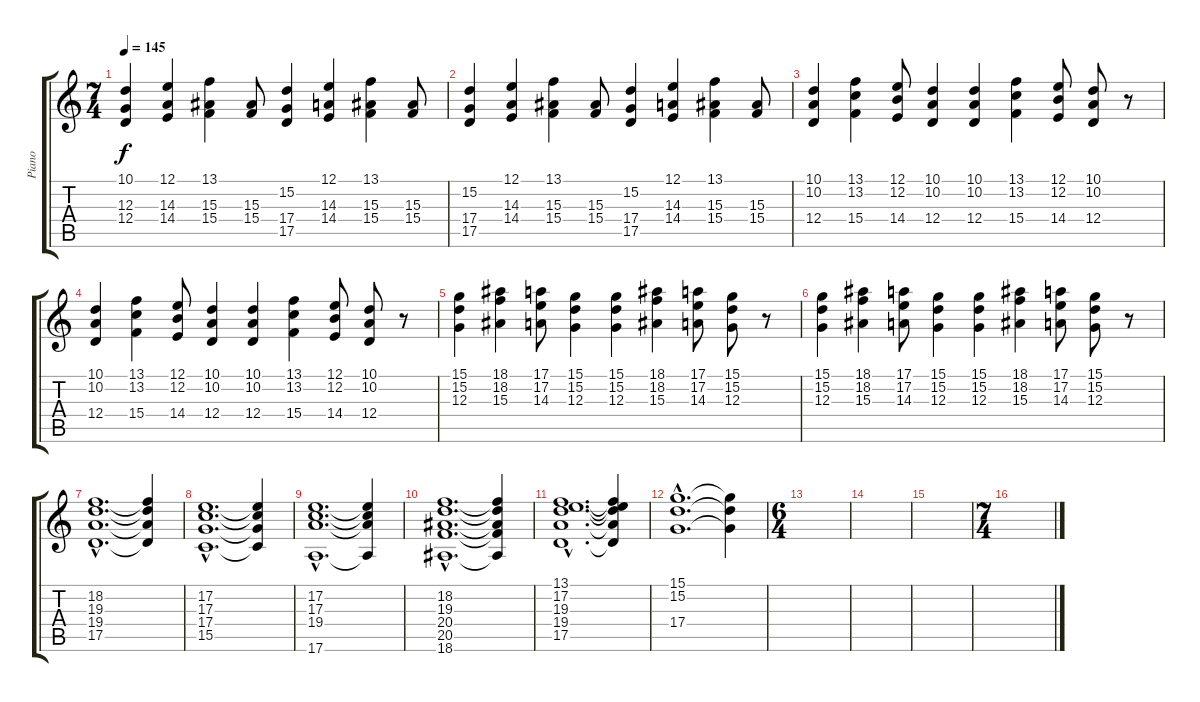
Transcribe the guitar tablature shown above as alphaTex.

\track ("Piano" "Piano") {instrument acousticgrandpiano}
\staff {score tabs}
\tuning (E4 B3 G3 D3 A2 E2) {hide}
\ts (7 4)
\tempo 145
\clef g2
\ks c
(10.1 12.3 12.4).4{dy f} (12.1 14.3 14.4).4 (13.1 15.3 15.4).4 (15.3 15.4).8 (15.2 17.4 17.5).4 (12.1 14.3 14.4).4 (13.1 15.3 15.4).4 (15.3 15.4).8 |
(15.2 17.4 17.5).4 (12.1 14.3 14.4).4 (13.1 15.3 15.4).4 (15.3 15.4).8 (15.2 17.4 17.5).4 (12.1 14.3 14.4).4 (13.1 15.3 15.4).4 (15.3 15.4).8 |
(10.1 10.2 12.4).4 (13.1 13.2 15.4).4 (12.1 12.2 14.4).8 (10.1 10.2 12.4).4 (10.1 10.2 12.4).4 (13.1 13.2 15.4).4 (12.1 12.2 14.4).8 (10.1 10.2 12.4).8 r.8 |
(10.1 10.2 12.4).4 (13.1 13.2 15.4).4 (12.1 12.2 14.4).8 (10.1 10.2 12.4).4 (10.1 10.2 12.4).4 (13.1 13.2 15.4).4 (12.1 12.2 14.4).8 (10.1 10.2 12.4).8 r.8 |
(15.1 15.2 12.3).4 (18.1 18.2 15.3).4 (17.1 17.2 14.3).8 (15.1 15.2 12.3).4 (15.1 15.2 12.3).4 (18.1 18.2 15.3).4 (17.1 17.2 14.3).8 (15.1 15.2 12.3).8 r.8 |
(15.1 15.2 12.3).4 (18.1 18.2 15.3).4 (17.1 17.2 14.3).8 (15.1 15.2 12.3).4 (15.1 15.2 12.3).4 (18.1 18.2 15.3).4 (17.1 17.2 14.3).8 (15.1 15.2 12.3).8 r.8 |
(18.2{hac} 19.3{hac} 19.4{hac} 17.5{hac}).1{d} (18.2{t} 19.3{t} 19.4{t} 17.5{t}).4 |
(17.2{hac} 17.3{hac} 17.4{hac} 15.5{hac}).1{d} (17.2{t} 17.3{t} 17.4{t} 15.5{t}).4 |
(17.2{hac} 17.3{hac} 19.4{hac} 17.6{hac}).1{d} (17.2{t} 17.3{t} 19.4{t} 17.6{t}).4 |
(18.2{hac} 19.3{hac} 20.4{hac} 20.5{hac} 18.6{hac}).1{d} (18.2{t} 19.3{t} 20.4{t} 20.5{t} 18.6{t}).4 |
(13.1{hac} 17.2{hac} 19.3{hac} 19.4{hac} 17.5{hac}).1{d} (13.1{t} 17.2{t} 19.3{t} 19.4{t} 17.5{t}).4 |
(15.1{hac} 15.2{hac} 17.4{hac}).1{d} (15.1{t} 15.2{t} 17.4{t}).4 |
\ts (6 4)
|
|
|
\ts (7 4)
